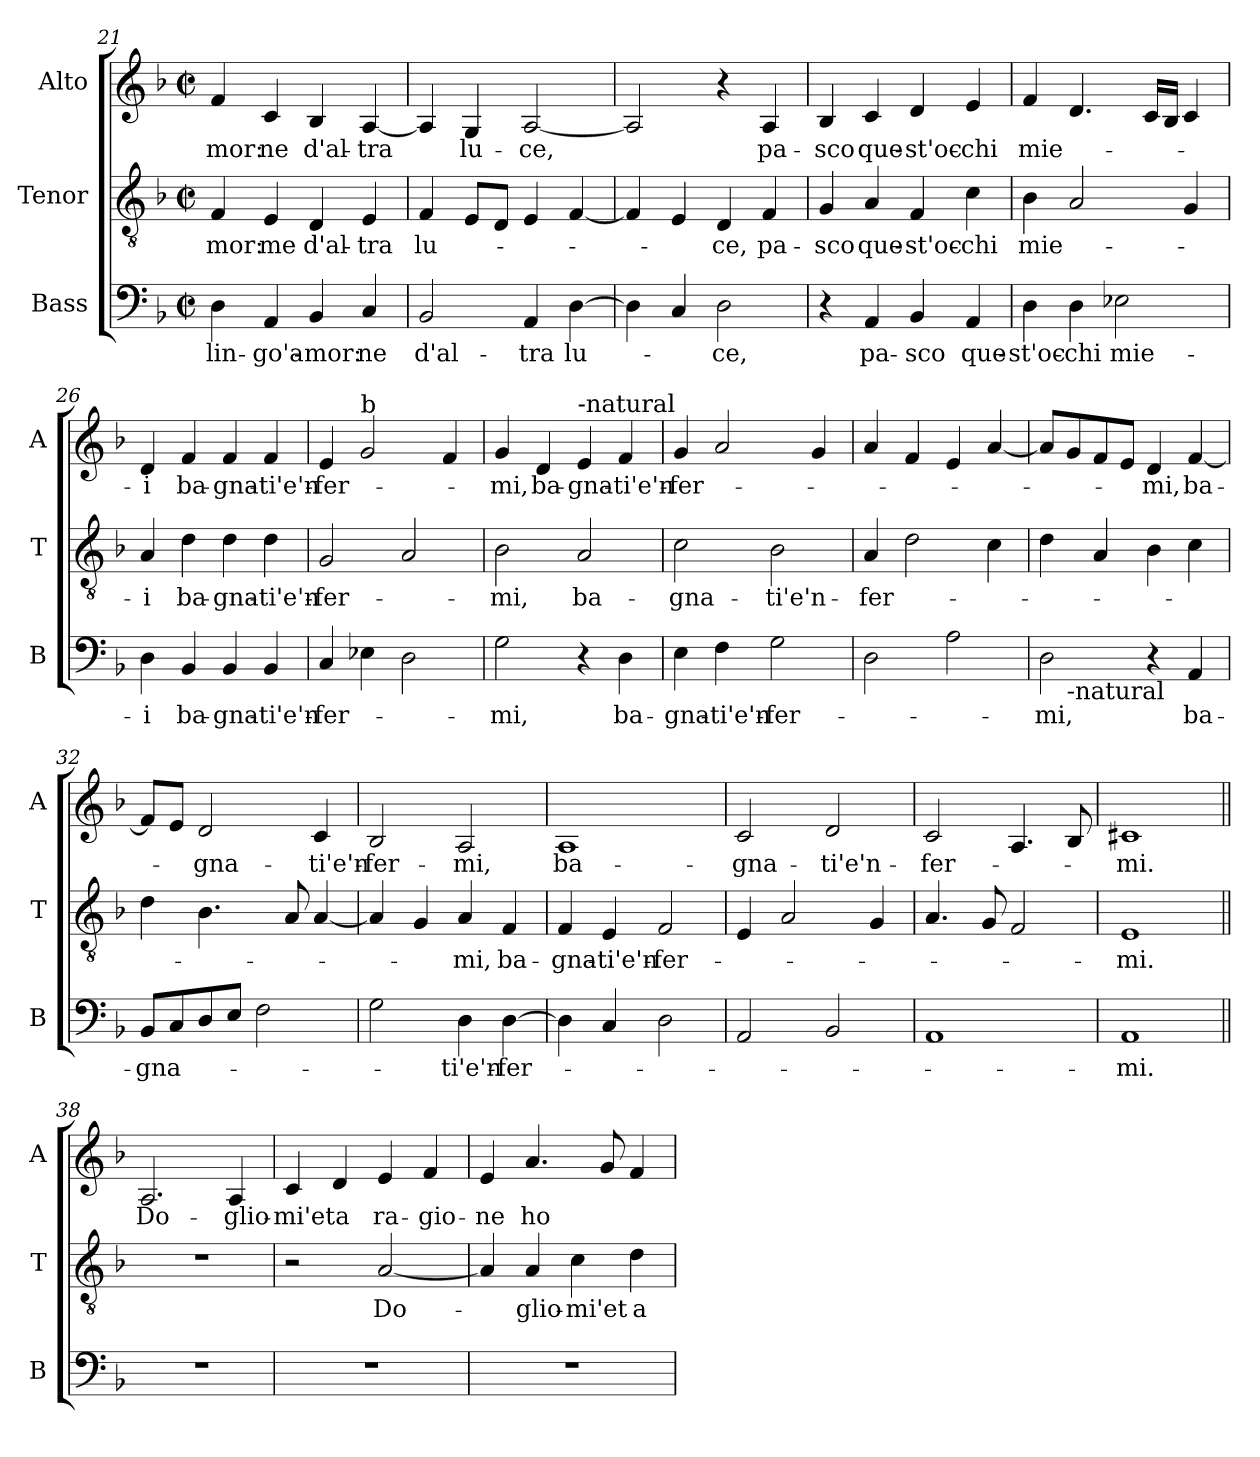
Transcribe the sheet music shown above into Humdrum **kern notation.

**kern	**text	**kern	**text	**kern	**text
*part3	*part3	*part2	*part2	*part1	*part1
*staff3	*staff3	*staff2	*staff2	*staff1	*staff1
*I"Bass	*	*I"Tenor	*	*I"Alto	*
*I'B	*	*I'T	*	*I'A	*
!!LO:LB:g=z
*clefF4	*	*clefGv2	*	*clefG2	*
*k[b-]	*	*k[b-]	*	*k[b-]	*
*F:	*	*F:	*	*F:	*
*M2/2	*	*M2/2	*	*M2/2	*
*met(c|)	*	*met(c|)	*	*met(c|)	*
=21	=21	=21	=21	=21	=21
!	!LO:LY:b	!	!LO:LY:b	!	!LO:LY:b
4D\	-lin-	4F/	-mor:	4f/	-mor:
!	!LO:LY:b	!	!LO:LY:b	!	!LO:LY:b
4AA/	-go'a-	4E/	me	4c/	ne
!	!LO:LY:b	!	!LO:LY:b	!	!LO:LY:b
4BB-/	-mor:	4D/	d'al-	4B-/	d'al-
!	!LO:LY:b	!	!LO:LY:b	!	!LO:LY:b
4C/	ne	4E/	-tra	[4A/	-tra
=22	=22	=22	=22	=22	=22
!	!LO:LY:b	!	!LO:LY:b	!	!
2BB-/	d'al-	4F/	lu-	4A/]	.
!	!	!	!	!	!LO:LY:b
.	.	8E/L	.	4G/	lu-
.	.	8D/J	.	.	.
!	!LO:LY:b	!	!	!	!LO:LY:b
4AA/	-tra	4E/	.	[2A/	-ce,
!	!LO:LY:b	!	!	!	!
[4D\	lu-	[4F/	.	.	.
=23	=23	=23	=23	=23	=23
4D\]	.	4F/]	.	2A/]	.
4C/	.	4E/	.	.	.
!	!LO:LY:b	!	!LO:LY:b	!	!
2D\	-ce,	4D/	-ce,	4r	.
!	!	!	!LO:LY:b	!	!LO:LY:b
.	.	4F/	pa-	4A/	pa-
=24	=24	=24	=24	=24	=24
!	!	!	!LO:LY:b	!	!LO:LY:b
4r	.	4G/	-sco	4B-/	-sco
!	!LO:LY:b	!	!LO:LY:b	!	!LO:LY:b
4AA/	pa-	4A/	que-	4c/	que-
!	!LO:LY:b	!	!LO:LY:b	!	!LO:LY:b
4BB-/	-sco	4F/	-st'oc-	4d/	-st'oc-
!	!LO:LY:b	!	!LO:LY:b	!	!LO:LY:b
4AA/	que-	4c\	-chi	4e/	-chi
=25	=25	=25	=25	=25	=25
!	!LO:LY:b	!	!LO:LY:b	!	!LO:LY:b
4D\	-st'oc-	4B-\	mie-	4f/	mie-
!	!LO:LY:b	!	!	!	!
4D\	-chi	2A/	.	4.d/	.
!	!LO:LY:b	!	!	!	!
2E-X\	mie-	.	.	.	.
.	.	.	.	16c/LL	.
.	.	.	.	16B-/JJ	.
.	.	4G/	.	4c/	.
!!LO:LB:g=z
=26	=26	=26	=26	=26	=26
!	!LO:LY:b	!	!LO:LY:b	!	!LO:LY:b
4D\	-i	4A/	-i	4d/	-i
!	!LO:LY:b	!	!LO:LY:b	!	!LO:LY:b
4BB-/	ba-	4d\	ba-	4f/	ba-
!	!LO:LY:b	!	!LO:LY:b	!	!LO:LY:b
4BB-/	-gna-	4d\	-gna-	4f/	-gna-
!	!LO:LY:b	!	!LO:LY:b	!	!LO:LY:b
4BB-/	-ti'e'n-	4d\	-ti'e'n-	4f/	-ti'e'n-
=27	=27	=27	=27	=27	=27
!	!LO:LY:b	!	!LO:LY:b	!	!LO:LY:b
4C/	-fer-	2G/	-fer-	4e/	-fer-
!	!	!	!	!LO:TX:a:t=b	!
4E-X\	.	.	.	2g/	.
2D\	.	2A/	.	.	.
.	.	.	.	4f/	.
=28	=28	=28	=28	=28	=28
!	!LO:LY:b	!	!LO:LY:b	!	!LO:LY:b
2G\	-mi,	2B-\	-mi,	4g/	-mi,
!	!	!	!	!	!LO:LY:b
.	.	.	.	4d/	ba-
!	!	!	!	!LO:TX:a:t=-natural	!
!	!	!	!LO:LY:b	!	!LO:LY:b
4r	.	2A/	ba-	4e/	-gna-
!	!LO:LY:b	!	!	!	!LO:LY:b
4D\	ba-	.	.	4f/	-ti'e'n-
=29	=29	=29	=29	=29	=29
!	!LO:LY:b	!	!LO:LY:b	!	!LO:LY:b
4E\	-gna-	2c\	-gna-	4g/	-fer-
!	!LO:LY:b	!	!	!	!
4F\	-ti'e'n-	.	.	2a/	.
!	!LO:LY:b	!	!LO:LY:b	!	!
2G\	-fer-	2B-\	-ti'e'n-	.	.
.	.	.	.	4g/	.
=30	=30	=30	=30	=30	=30
!	!	!	!LO:LY:b	!	!
2D\	.	4A/	-fer-	4a/	.
.	.	2d\	.	4f/	.
2A\	.	.	.	4e/	.
.	.	4c\	.	[4a/	.
=31	=31	=31	=31	=31	=31
!	!LO:LY:b	!	!	!	!
*^	*	*	*	*	*
2D\	8ryy	-mi,	4d\	.	8a/L]	.
!	!LO:TX:b:t=-natural	!	!	!	!	!
.	2..ryy	.	.	.	8g/	.
.	.	.	4A/	.	8f/	.
.	.	.	.	.	8e/J	.
!	!	!	!	!	!	!LO:LY:b
4r	.	.	4B-\	.	4d/	-mi,
!	!	!LO:LY:b	!	!	!	!LO:LY:b
4AA/	.	ba-	4c\	.	[4f/	ba-
!!LO:LB:g=z
=32	=32	=32	=32	=32	=32	=32
!	!	!LO:LY:b	!	!	!	!
*v	*v	*	*	*	*	*
8BB-/L	-gna-	4d\	.	8f/L]	.
8C/	.	.	.	8e/J	.
!	!	!	!	!	!LO:LY:b
8D/	.	4.B-\	.	2d/	-gna-
8E/J	.	.	.	.	.
2F\	.	.	.	.	.
.	.	8A/	.	.	.
!	!	!	!	!	!LO:LY:b
.	.	[4A/	.	4c/	-ti'e'n-
=33	=33	=33	=33	=33	=33
!	!	!	!	!	!LO:LY:b
2G\	.	4A/]	.	2B-/	-fer-
.	.	4G/	.	.	.
!	!LO:LY:b	!	!LO:LY:b	!	!LO:LY:b
4D\	-ti'e'n-	4A/	-mi,	2A/	-mi,
!	!LO:LY:b	!	!LO:LY:b	!	!
[4D\	-fer-	4F/	ba-	.	.
=34	=34	=34	=34	=34	=34
!	!	!	!LO:LY:b	!	!LO:LY:b
4D\]	.	4F/	-gna-	1A	ba-
!	!	!	!LO:LY:b	!	!
4C/	.	4E/	-ti'e'n-	.	.
!	!	!	!LO:LY:b	!	!
2D\	.	2F/	-fer-	.	.
=35	=35	=35	=35	=35	=35
!	!	!	!	!	!LO:LY:b
2AA/	.	4E/	.	2c/	-gna-
.	.	2A/	.	.	.
!	!	!	!	!	!LO:LY:b
2BB-/	.	.	.	2d/	-ti'e'n-
.	.	4G/	.	.	.
=36	=36	=36	=36	=36	=36
!	!	!	!	!	!LO:LY:b
1AA	.	4.A/	.	2c/	-fer-
.	.	8G/	.	.	.
.	.	2F/	.	4.A/	.
.	.	.	.	8B-/	.
=37	=37	=37	=37	=37	=37
!	!LO:LY:b	!	!LO:LY:b	!	!LO:LY:b
1AA	-mi.	1E	-mi.	1c#X	-mi.
!!LO:PB:g=z
=38||	=38||	=38||	=38||	=38||	=38||
!	!	!	!	!	!LO:LY:b
1r	.	1r	.	2.A/	Do-
!	!	!	!	!	!LO:LY:b
.	.	.	.	4A/	-glio-
=39	=39	=39	=39	=39	=39
!	!	!	!	!	!LO:LY:b
1r	.	2r	.	4c/	-mi'et
!	!	!	!	!	!LO:LY:b
.	.	.	.	4d/	a
!	!	!	!LO:LY:b	!	!LO:LY:b
.	.	[2A/	Do-	4e/	ra-
!	!	!	!	!	!LO:LY:b
.	.	.	.	4f/	-gio-
=40	=40	=40	=40	=40	=40
!	!	!	!	!	!LO:LY:b
1r	.	4A/]	.	4e/	-ne
!	!	!	!LO:LY:b	!	!LO:LY:b
.	.	4A/	-glio-	4.a/	ho
!	!	!	!LO:LY:b	!	!
.	.	4c\	-mi'et	.	.
.	.	.	.	8g/	.
!	!	!	!LO:LY:b	!	!
.	.	4d\	a	4f/	.
=	=	=	=	=	=
*-	*-	*-	*-	*-	*-
